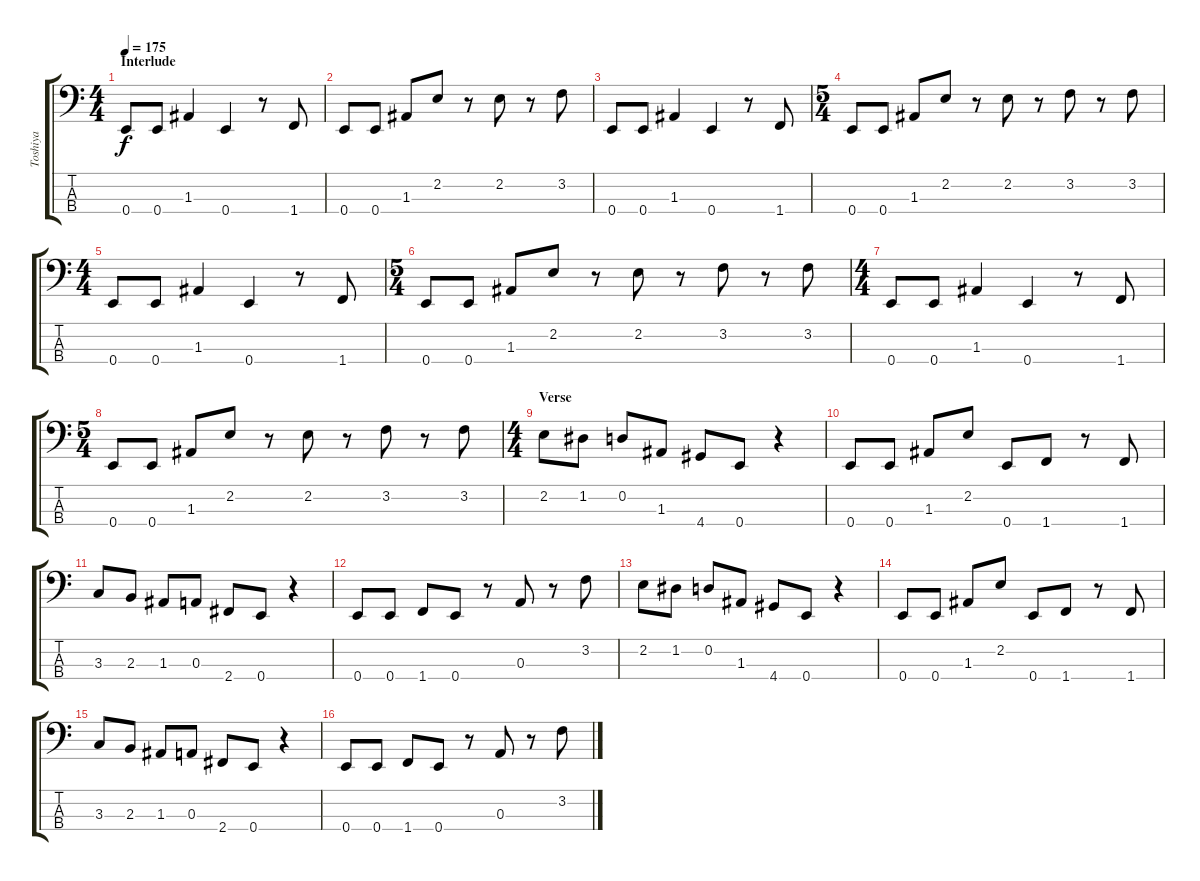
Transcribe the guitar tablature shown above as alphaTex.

\track ("Toshiya" "Toshiya") {instrument electricbasspick}
\staff {score tabs}
\tuning (G2 D2 A1 E1) {hide}
\ts (4 4)
\section ("" "Interlude")
\tempo 175
\clef f4
\ks c
0.4.8{dy f} 0.4.8 1.3.4 0.4.4 r.8 1.4.8 |
0.4.8 0.4.8 1.3.8 2.2.8 r.8 2.2.8 r.8 3.2.8 |
0.4.8 0.4.8 1.3.4 0.4.4 r.8 1.4.8 |
\ts (5 4)
0.4.8 0.4.8 1.3.8 2.2.8 r.8 2.2.8 r.8 3.2.8 r.8 3.2.8 |
\ts (4 4)
0.4.8 0.4.8 1.3.4 0.4.4 r.8 1.4.8 |
\ts (5 4)
0.4.8 0.4.8 1.3.8 2.2.8 r.8 2.2.8 r.8 3.2.8 r.8 3.2.8 |
\ts (4 4)
0.4.8 0.4.8 1.3.4 0.4.4 r.8 1.4.8 |
\ts (5 4)
0.4.8 0.4.8 1.3.8 2.2.8 r.8 2.2.8 r.8 3.2.8 r.8 3.2.8 |
\ts (4 4)
\section ("" "Verse")
2.2.8 1.2.8 0.2.8 1.3.8 4.4.8 0.4.8 r.4 |
0.4.8 0.4.8 1.3.8 2.2.8 0.4.8 1.4.8 r.8 1.4.8 |
3.3.8 2.3.8 1.3.8 0.3.8 2.4.8 0.4.8 r.4 |
0.4.8 0.4.8 1.4.8 0.4.8 r.8 0.3.8 r.8 3.2.8 |
2.2.8 1.2.8 0.2.8 1.3.8 4.4.8 0.4.8 r.4 |
0.4.8 0.4.8 1.3.8 2.2.8 0.4.8 1.4.8 r.8 1.4.8 |
3.3.8 2.3.8 1.3.8 0.3.8 2.4.8 0.4.8 r.4 |
0.4.8 0.4.8 1.4.8 0.4.8 r.8 0.3.8 r.8 3.2.8
